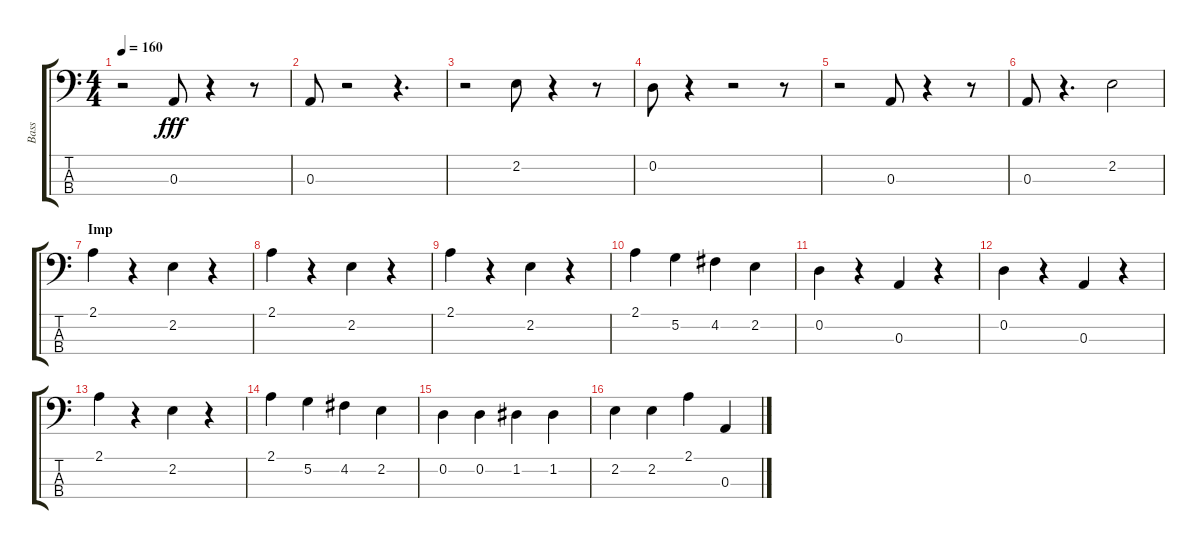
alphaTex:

\track ("Bass" "Bass") {instrument acousticbass}
\staff {score tabs}
\tuning (G2 D2 A1 E1) {hide}
\ts (4 4)
\tempo 160
\clef f4
\ks c
r.2{dy fff} 0.3.8 r.4 r.8 |
0.3.8 r.2 r.4{d} |
r.2 2.2.8 r.4 r.8 |
0.2.8 r.4 r.2 r.8 |
r.2 0.3.8 r.4 r.8 |
0.3.8 r.4{d} 2.2.2 |
\section ("" "Imp")
2.1.4 r.4 2.2.4 r.4 |
2.1.4 r.4 2.2.4 r.4 |
2.1.4 r.4 2.2.4 r.4 |
2.1.4 5.2.4 4.2.4 2.2.4 |
0.2.4 r.4 0.3.4 r.4 |
0.2.4 r.4 0.3.4 r.4 |
2.1.4 r.4 2.2.4 r.4 |
2.1.4 5.2.4 4.2.4 2.2.4 |
0.2.4 0.2.4 1.2.4 1.2.4 |
2.2.4 2.2.4 2.1.4 0.3.4
